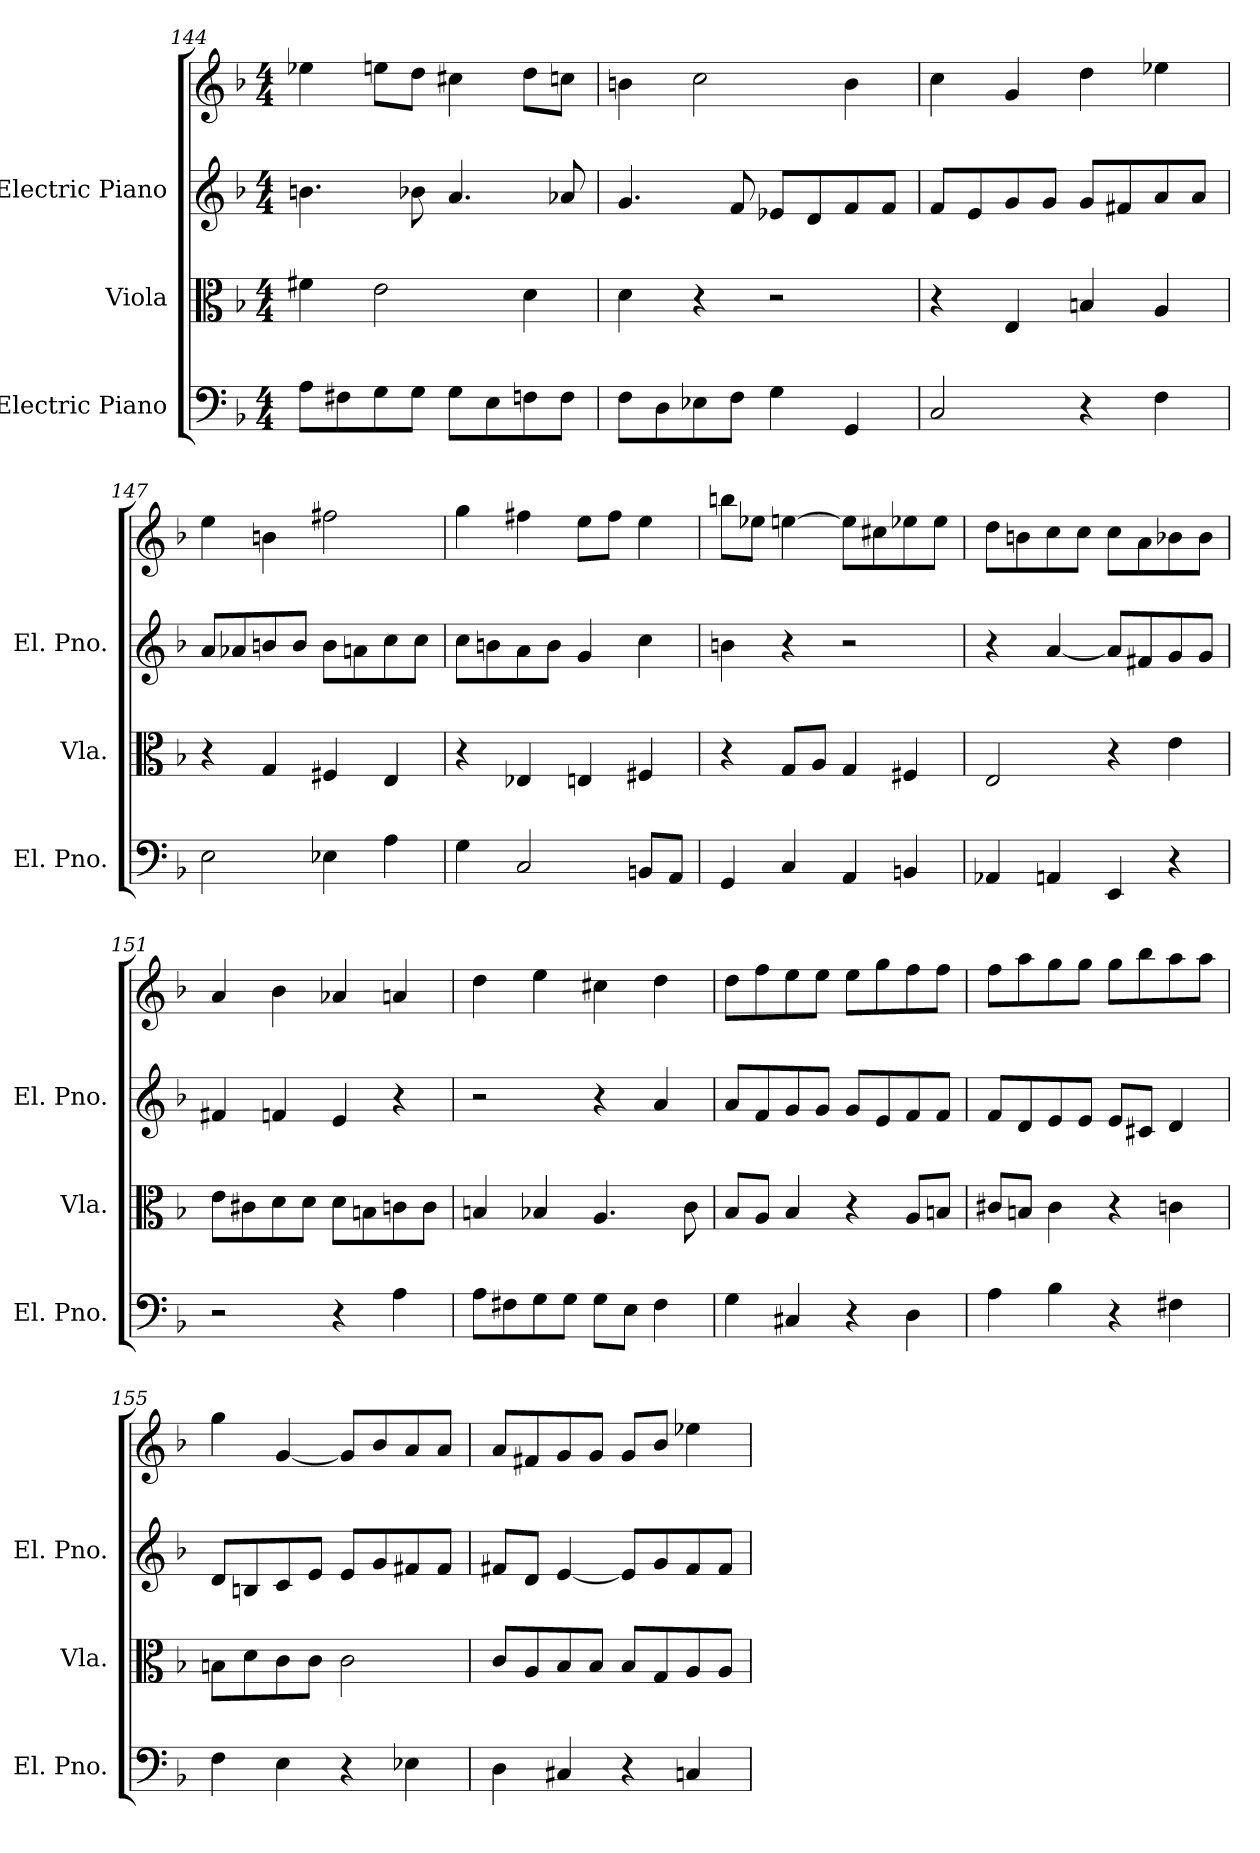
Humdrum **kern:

**kern	**kern	**kern	**kern
*part3	*part2	*part1	*part1
*staff4	*staff3	*staff2	*staff1
*I"Electric Piano	*I"Viola	*I"Electric Piano	*
*I'El. Pno.	*I'Vla.	*I'El. Pno.	*
!!LO:PB:g=z
*clefF4	*clefC3	*clefG2	*clefG2
*k[b-]	*k[b-]	*k[b-]	*k[b-]
*M4/4	*M4/4	*M4/4	*M4/4
=144	=144	=144	=144
8A\L	4f#X\	4.bn\	4ee-X\
8F#X\	.	.	.
8G\	2e\	.	8een\L
8G\J	.	8b-X\	8dd\J
8G\L	.	4.a/	4cc#X\
8E\	.	.	.
8Fn\	4d\	.	8dd\L
8F\J	.	8a-X/	8ccn\J
=145	=145	=145	=145
8F\L	4d\	4.g/	4bn\
8D\	.	.	.
8E-X\	4r	.	2cc\
8F\J	.	8f/	.
4G\	2r	8e-X/L	.
.	.	8d/	.
4GG/	.	8f/	4b\
.	.	8f/J	.
=146	=146	=146	=146
2C/	4r	8f/L	4cc\
.	.	8e/	.
.	4E/	8g/	4g/
.	.	8g/J	.
4r	4Bn/	8g/L	4dd\
.	.	8f#X/	.
4F\	4A/	8a/	4ee-X\
.	.	8a/J	.
!!LO:LB:g=z
=147	=147	=147	=147
2E\	4r	8a/L	4ee\
.	.	8a-X/	.
.	4G/	8bn/	4bn\
.	.	8b/J	.
4E-X\	4F#X/	8b\L	2ff#X\
.	.	8an\	.
4A\	4E/	8cc\	.
.	.	8cc\J	.
=148	=148	=148	=148
4G\	4r	8cc\L	4gg\
.	.	8bn\	.
2C/	4E-X/	8a\	4ff#X\
.	.	8b\J	.
.	4En/	4g/	8ee\L
.	.	.	8ff#\J
8BBn/L	4F#X/	4cc\	4ee\
8AA/J	.	.	.
=149	=149	=149	=149
4GG/	4r	4bn\	8bbn\L
.	.	.	8ee-X\J
4C/	8G/L	4r	[4een\
.	8A/J	.	.
4AA/	4G/	2r	8ee\L]
.	.	.	8cc#X\
4BBn/	4F#X/	.	8ee-X\
.	.	.	8ee-\J
!!LO:LB:g=z
=150	=150	=150	=150
4AA-X/	2E/	4r	8dd\L
.	.	.	8bn\
4AAn/	.	[4a/	8cc\
.	.	.	8cc\J
4EE/	4r	8a/L]	8cc\L
.	.	8f#X/	8a\
4r	4e\	8g/	8b-X\
.	.	8g/J	8b-\J
=151	=151	=151	=151
2r	8e\L	4f#X/	4a/
.	8c#X\	.	.
.	8d\	4fn/	4b-\
.	8d\J	.	.
4r	8d\L	4e/	4a-X/
.	8Bn\	.	.
4A\	8cn\	4r	4an/
.	8c\J	.	.
=152	=152	=152	=152
8A\L	4Bn/	2r	4dd\
8F#X\	.	.	.
8G\	4B-X/	.	4ee\
8G\J	.	.	.
8G\L	4.A/	4r	4cc#X\
8E\J	.	.	.
4F#\	.	4a/	4dd\
.	8c\	.	.
=153	=153	=153	=153
4G\	8B-/L	8a/L	8dd\L
.	8A/J	8f/	8ff\
4C#X/	4B-/	8g/	8ee\
.	.	8g/J	8ee\J
4r	4r	8g/L	8ee\L
.	.	8e/	8gg\
4D\	8A/L	8f/	8ff\
.	8Bn/J	8f/J	8ff\J
!!LO:PB:g=z
=154	=154	=154	=154
4A\	8c#X/L	8f/L	8ff\L
.	8Bn/J	8d/	8aa\
4B-\	4c#\	8e/	8gg\
.	.	8e/J	8gg\J
4r	4r	8e/L	8gg\L
.	.	8c#X/J	8bb-\
4F#X\	4cn\	4d/	8aa\
.	.	.	8aa\J
=155	=155	=155	=155
4F\	8Bn\L	8d/L	4gg\
.	8d\	8Bn/	.
4E\	8c\	8c/	[4g/
.	8c\J	8e/J	.
4r	2c\	8e/L	8g/L]
.	.	8g/	8b-/
4E-X\	.	8f#X/	8a/
.	.	8f#/J	8a/J
=156	=156	=156	=156
4D\	8c/L	8f#X/L	8a/L
.	8A/	8d/J	8f#X/
4C#X/	8B-/	[4e/	8g/
.	8B-/J	.	8g/J
4r	8B-/L	8e/L]	8g/L
.	8G/	8g/	8b-/J
4Cn/	8A/	8f#/	4ee-X\
.	8A/J	8f#/J	.
=	=	=	=
*-	*-	*-	*-
